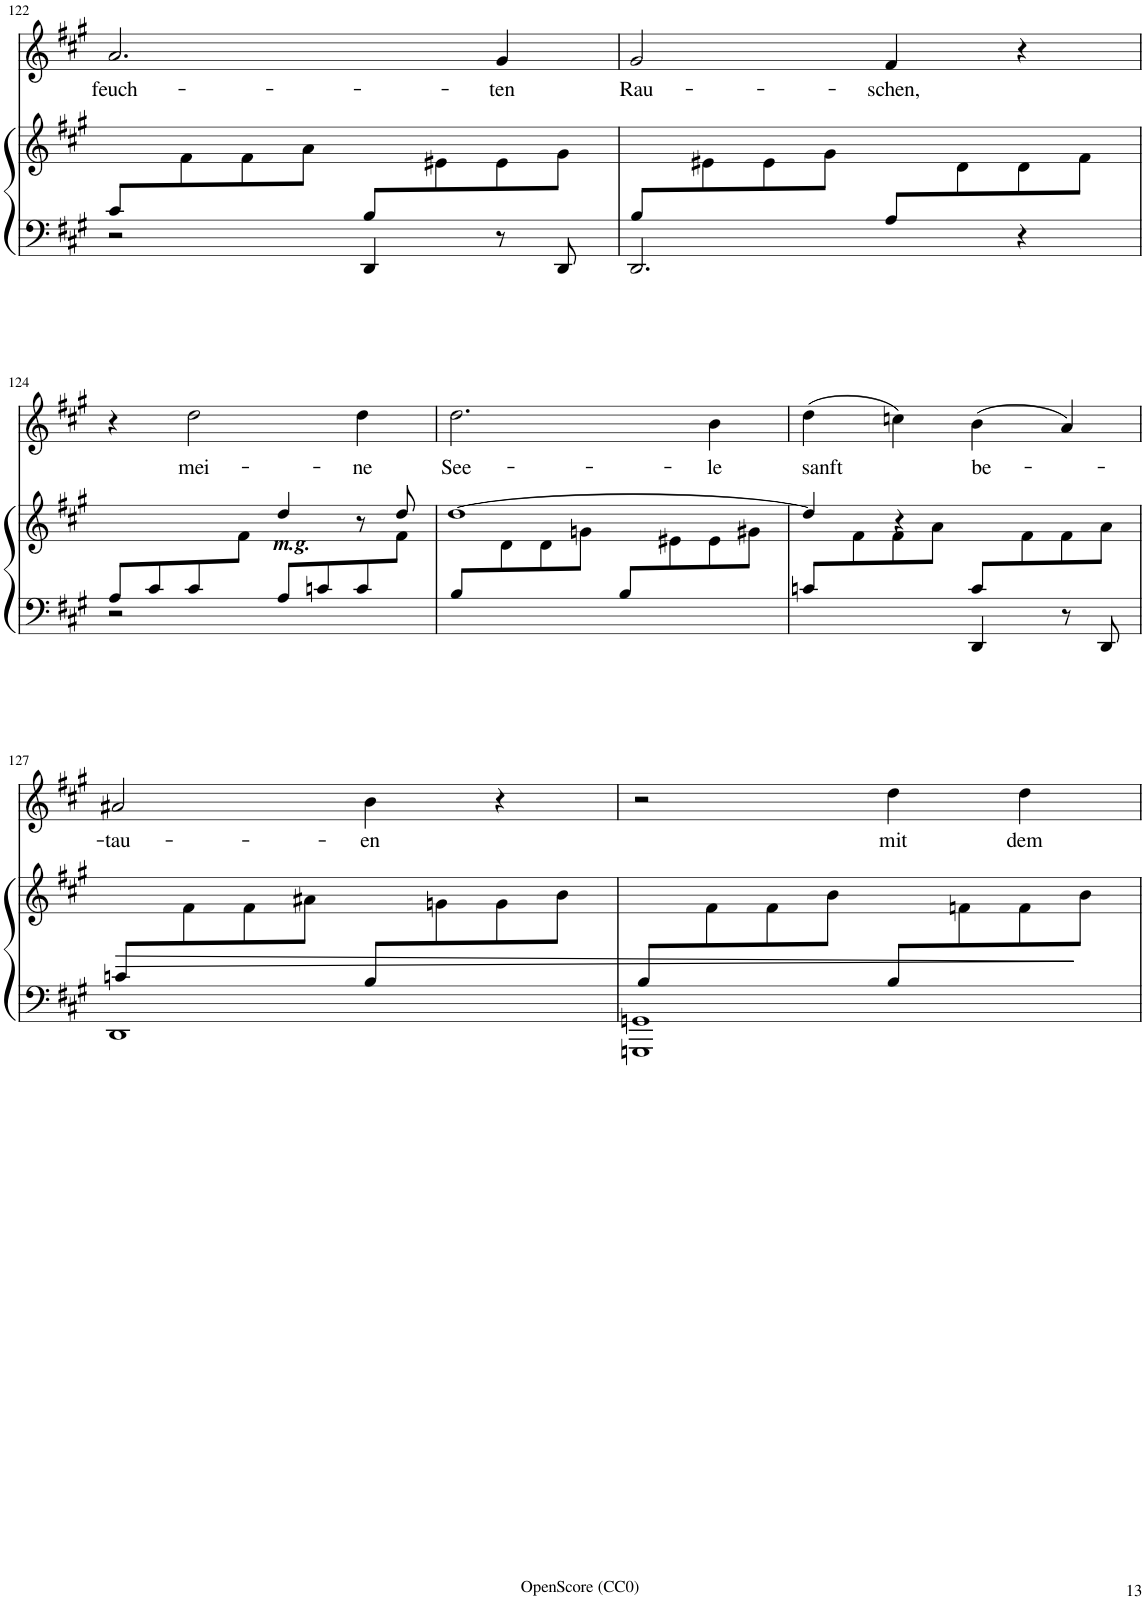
**kern	**kern	**dynam	**kern	**text
*part2	*part2	*part2	*part1	*part1
*staff3	*staff2	*staff2/3	*staff1	*staff1
*I"Pianoforte	*	*	*I"Singstimme Voice	*
*I'Pno	*	*	*	*
!!LO:PB:g=z
*clefF4	*clefG2	*	*clefG2	*
*k[f#c#g#]	*k[f#c#g#]	*	*k[f#c#g#]	*
*M2/2	*M2/2	*	*M2/2	*
*met(c|)	*met(c|)	*	*met(c|)	*
=122	=122	=122	=122	=122
*^	*	*	*	*
!	!	!	!	!	!LO:LY:b
8c#/L	2r	8ryy	.	2.a/	feuch-
4.ryy	.	8f#\	.	.	.
.	.	8f#\	.	.	.
.	.	8a\J	.	.	.
8B/L	4DD/	8ryy	.	.	.
4.ryy	.	8e#X\	.	.	.
!	!	!	!	!	!LO:LY:b
.	8r	8e#\	.	4g#/	-ten
.	8DD/	8g#\J	.	.	.
=123	=123	=123	=123	=123	=123
!	!	!	!	!	!LO:LY:b
8B/L	2.DD/	8ryy	.	2g#/	Rau-
4.ryy	.	8e#X\	.	.	.
.	.	8e#\	.	.	.
.	.	8g#\J	.	.	.
!	!	!	!	!	!LO:LY:b
8A/L	.	8ryy	.	4f#/	-schen,
4.ryy	.	8d\	.	.	.
.	4r	8d\	.	4r	.
.	.	8f#\J	.	.	.
!!LO:LB:g=z
=124	=124	=124	=124	=124	=124
*	*	*^	*	*	*
8A/L	2r	4.ryy	2..ryy	.	4r	.
8c#/	.	.	.	.	.	.
!	!	!	!	!	!	!LO:LY:b
8c#/	.	.	.	.	2dd\	mei-
8ryy	.	8f#\J	.	.	.	.
!	!	!LO:TX:b:Bi:t=m.g.	!	!	!	!
2ryy	8A/L	4dd/	.	.	.	.
.	8cn/	.	.	.	.	.
!	!	!	!	!	!	!LO:LY:b
.	8c/	8r	.	.	4dd\	-ne
.	8ryy	8dd/	8f#\J	.	.	.
=125	=125	=125	=125	=125	=125	=125
!	!	!	!	!	!	!LO:LY:b
*v	*v	*	*	*	*	*
8B/L	[>1dd	8ryy	.	2.dd\	See-
4.ryy	.	8d\	.	.	.
.	.	8d\	.	.	.
.	.	8gn\J	.	.	.
8B/L	.	8ryy	.	.	.
4.ryy	.	8e#X\	.	.	.
!	!	!	!	!	!LO:LY:b
.	.	8e#\	.	4b\	-le
.	.	8g#X\J	.	.	.
=126	=126	=126	=126	=126	=126
*^	*	*	*	*	*
!	!	!	!	!	!	!LO:LY:b
2ryy	8cn/L	4dd/]	8ryy	.	(4dd\	sanft
.	4.ryy	.	8f#\	.	.	.
.	.	4r	8f#\	.	4ccn\)	.
.	.	.	8a\J	.	.	.
!	!	!	!	!	!	!LO:LY:b
8c/L	4DD/	8ryy	2ryy	.	(4b\	be-
4.ryy	.	8f#\	.	.	.	.
.	8r	8f#\	.	.	4a/)	.
.	8DD/	8a\J	.	.	.	.
*	*	*v	*v	*	*	*
!!LO:LB:g=z
=127	=127	=127	=127	=127	=127
!	!	!	!LO:HP:b=2	!	!LO:LY:b
8cn/L	1DD	8ryy	>	2a#X/	-tau-
4.ryy	.	8f#\	.	.	.
.	.	8f#\	.	.	.
.	.	8a#X\J	.	.	.
!	!	!	!	!	!LO:LY:b
8B/L	.	8ryy	.	4b\	-en
4.ryy	.	8gn\	.	.	.
.	.	8g\	.	4r	.
.	.	8b\J	.	.	.
=128	=128	=128	=128	=128	=128
8B/L	1GGGn 1GGn	8ryy	.	2r	.
4.ryy	.	8f#\	.	.	.
.	.	8f#\	.	.	.
.	.	8b\J	.	.	.
!	!	!	!	!	!LO:LY:b
8B/L	.	8ryy	.	4dd\	mit
4.ryy	.	8fn\	.	.	.
!	!	!	!	!	!LO:LY:b
.	.	8f\	.	4dd\	dem
.	.	8b\J	]	.	.
*v	*v	*	*	*	*
=	=	=	=	=
*-	*-	*-	*-	*-
